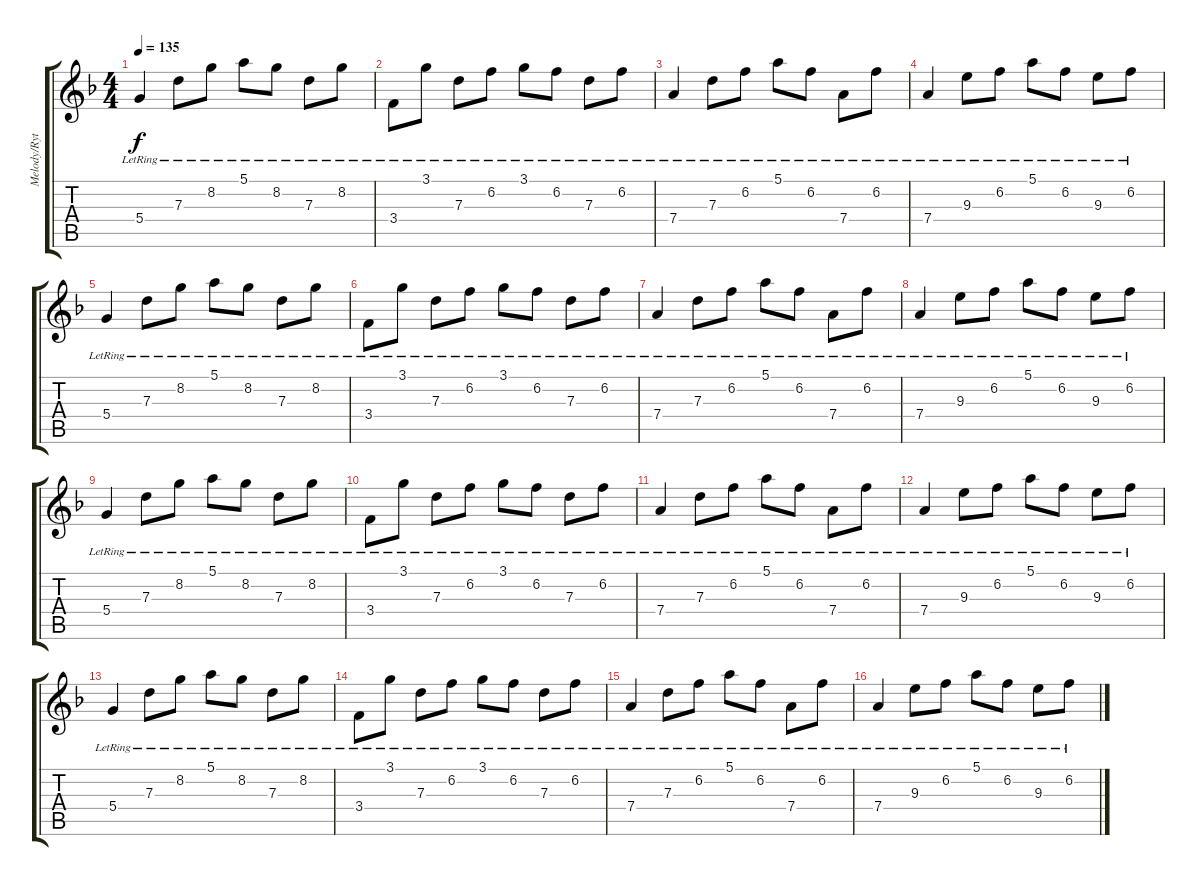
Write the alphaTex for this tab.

\track ("Melody/Rythem #2" "Melody/Ryt") {instrument distortionguitar bank 125}
\staff {score tabs}
\tuning (E4 B3 G3 D3 A2 E2) {hide}
\ts (4 4)
\tempo 135
\clef g2
\ks f
5.4{lr}.4{dy f} 7.3{lr}.8 8.2{lr}.8 5.1{lr}.8 8.2{lr}.8 7.3{lr}.8 8.2{lr}.8 |
3.4{lr}.8 3.1{lr}.8 7.3{lr}.8 6.2{lr}.8 3.1{lr}.8 6.2{lr}.8 7.3{lr}.8 6.2{lr}.8 |
7.4{lr}.4 7.3{lr}.8 6.2{lr}.8 5.1{lr}.8 6.2{lr}.8 7.4{lr}.8 6.2{lr}.8 |
7.4{lr}.4 9.3{lr}.8 6.2{lr}.8 5.1{lr}.8 6.2{lr}.8 9.3{lr}.8 6.2{lr}.8 |
5.4{lr}.4 7.3{lr}.8 8.2{lr}.8 5.1{lr}.8 8.2{lr}.8 7.3{lr}.8 8.2{lr}.8 |
3.4{lr}.8 3.1{lr}.8 7.3{lr}.8 6.2{lr}.8 3.1{lr}.8 6.2{lr}.8 7.3{lr}.8 6.2{lr}.8 |
7.4{lr}.4 7.3{lr}.8 6.2{lr}.8 5.1{lr}.8 6.2{lr}.8 7.4{lr}.8 6.2{lr}.8 |
7.4{lr}.4 9.3{lr}.8 6.2{lr}.8 5.1{lr}.8 6.2{lr}.8 9.3{lr}.8 6.2{lr}.8 |
5.4{lr}.4 7.3{lr}.8 8.2{lr}.8 5.1{lr}.8 8.2{lr}.8 7.3{lr}.8 8.2{lr}.8 |
3.4{lr}.8 3.1{lr}.8 7.3{lr}.8 6.2{lr}.8 3.1{lr}.8 6.2{lr}.8 7.3{lr}.8 6.2{lr}.8 |
7.4{lr}.4 7.3{lr}.8 6.2{lr}.8 5.1{lr}.8 6.2{lr}.8 7.4{lr}.8 6.2{lr}.8 |
7.4{lr}.4 9.3{lr}.8 6.2{lr}.8 5.1{lr}.8 6.2{lr}.8 9.3{lr}.8 6.2{lr}.8 |
5.4{lr}.4 7.3{lr}.8 8.2{lr}.8 5.1{lr}.8 8.2{lr}.8 7.3{lr}.8 8.2{lr}.8 |
3.4{lr}.8 3.1{lr}.8 7.3{lr}.8 6.2{lr}.8 3.1{lr}.8 6.2{lr}.8 7.3{lr}.8 6.2{lr}.8 |
7.4{lr}.4 7.3{lr}.8 6.2{lr}.8 5.1{lr}.8 6.2{lr}.8 7.4{lr}.8 6.2{lr}.8 |
7.4{lr}.4 9.3{lr}.8 6.2{lr}.8 5.1{lr}.8 6.2{lr}.8 9.3{lr}.8 6.2{lr}.8
